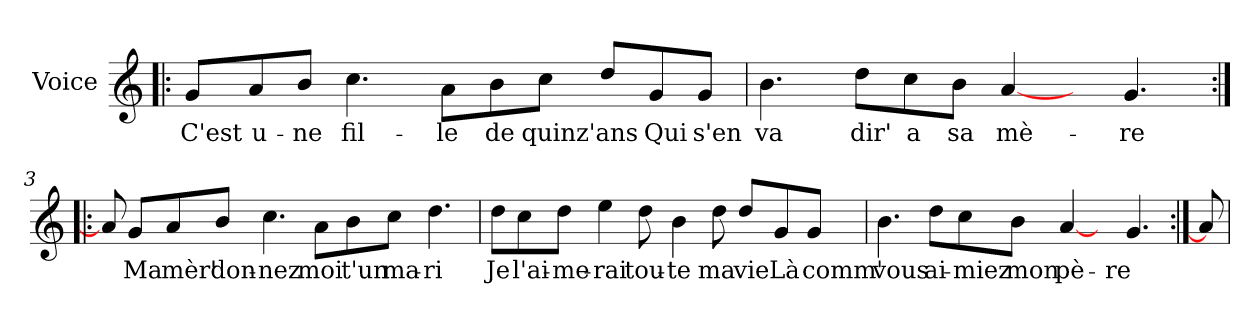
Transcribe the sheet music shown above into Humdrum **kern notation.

**kern	**text
*part1	*part1
*staff1	*staff1
*I"Voice	*
*I'V	*
*clefG2	*
*k[]	*
*C:	*
=1!|:	=1!|:
8g/L	C'est
8a/	u-
8b/J	-ne
4.cc\	fil-
8a\L	-le
8b\	de
8cc\J	quinz'
8dd/L	ans
8g/	Qui
8g/J	s'en
=2	=2
4.b\	va
8dd\L	dir'
8cc\	a
8b\J	sa
[4a/	mè-
8ryy	.
4.g/	-re
=3:|!|:	=3:|!|:
8a/]	.
8g/L	Ma
8a/	mèr'
8b/J	don-
4.cc\	-nez
8a\L	moi
8b\	t'un
8cc\J	ma-
4.dd\	-ri
!!LO:LB:g=z
=4	=4
8dd\L	Je
8cc\	l'ai-
8dd\J	-me-
4ee\	-rai
8dd\	tou-
4b\	-te
8dd\	ma
8dd/L	vie
8g/	Là
8g/J	comm'
=5	=5
4.b\	vous
8dd\L	ai-
8cc\	-miez
8b\J	mon
[4a/	pè-
8ryy	.
4.g/	-re
=6:|!	=6:|!
8a/]	.
=	=
*-	*-
